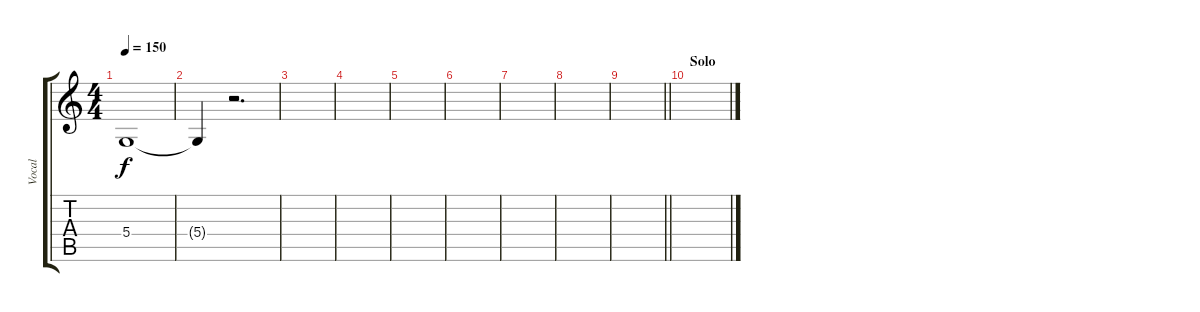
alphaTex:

\track ("Vocal" "Vocal") {instrument altosax}
\staff {score tabs}
\tuning (E4 B3 G3 D3 A2 E2) {hide}
\ts (4 4)
\tempo 150
\clef g2
\ks c
5.4.1{dy f} |
5.4{t}.4 r.2{d} |
|
|
|
|
|
|
\barLineRight lightlight
|
\section ("" "Solo")
